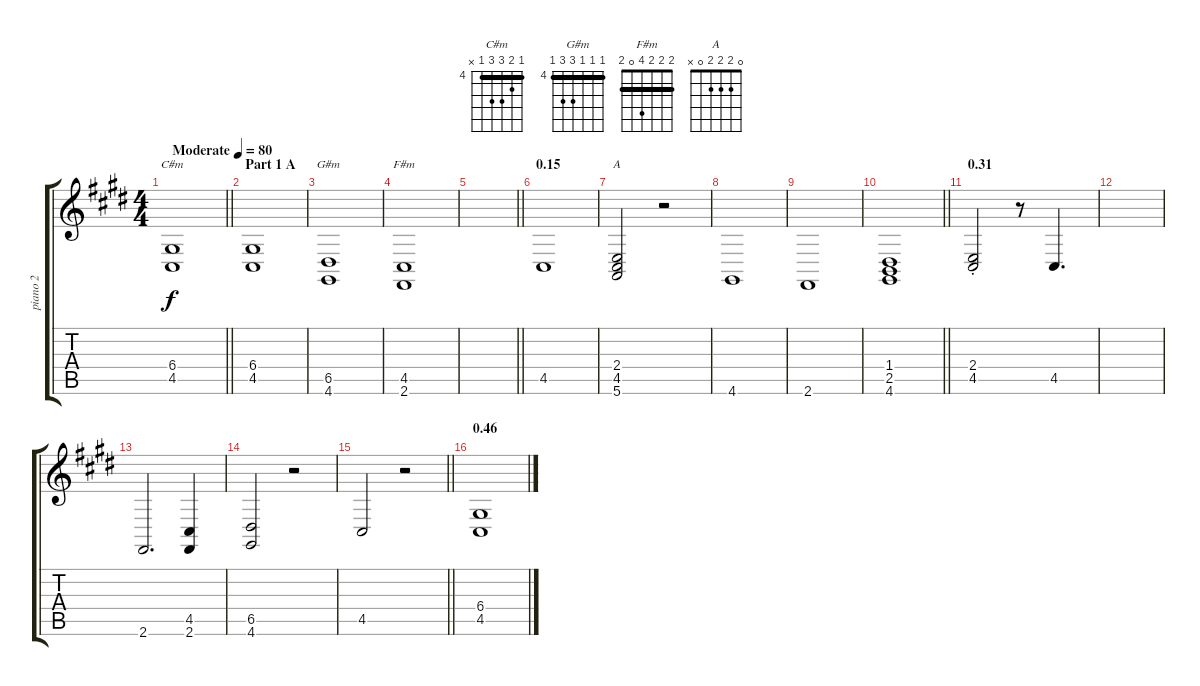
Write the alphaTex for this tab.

\track ("piano 2" "piano 2") {instrument acousticgrandpiano}
\staff {score tabs}
\tuning (E4 B3 G3 D3 A2 E2) {hide}
\chord ("C#m" 4 5 6 6 4 x) {firstfret 4 barre 4}
\chord ("G#m" 4 4 4 6 6 4) {firstfret 4 barre 4}
\chord ("F#m" 2 2 2 4 0 2) {barre 2}
\chord ("A" 0 2 2 2 0 x)
\ts (4 4)
\tempo (80 "Moderate")
\clef g2
\barLineRight lightlight
\ks e
(6.4 4.5).1{ch "C#m" dy f instrument acousticgrandpiano} |
\section ("" "Part 1 A")
(6.4 4.5).1 |
(6.5 4.6).1{ch "G#m"} |
(4.5 2.6).1{ch "F#m"} |
\barLineRight lightlight
|
\section ("" "0.15")
4.5.1 |
(2.4 4.5 5.6).2{ch "A"} r.2 |
4.6.1 |
2.6.1 |
\barLineRight lightlight
(1.4 2.5 4.6).1 |
\section ("" "0.31")
(2.4{st} 4.5{st}).2 r.8 4.5.4{d} |
|
2.6.2{d} (4.5 2.6).4 |
(6.5 4.6).2 r.2 |
\barLineRight lightlight
4.5.2 r.2 |
\section ("" "0.46")
(6.4 4.5).1
